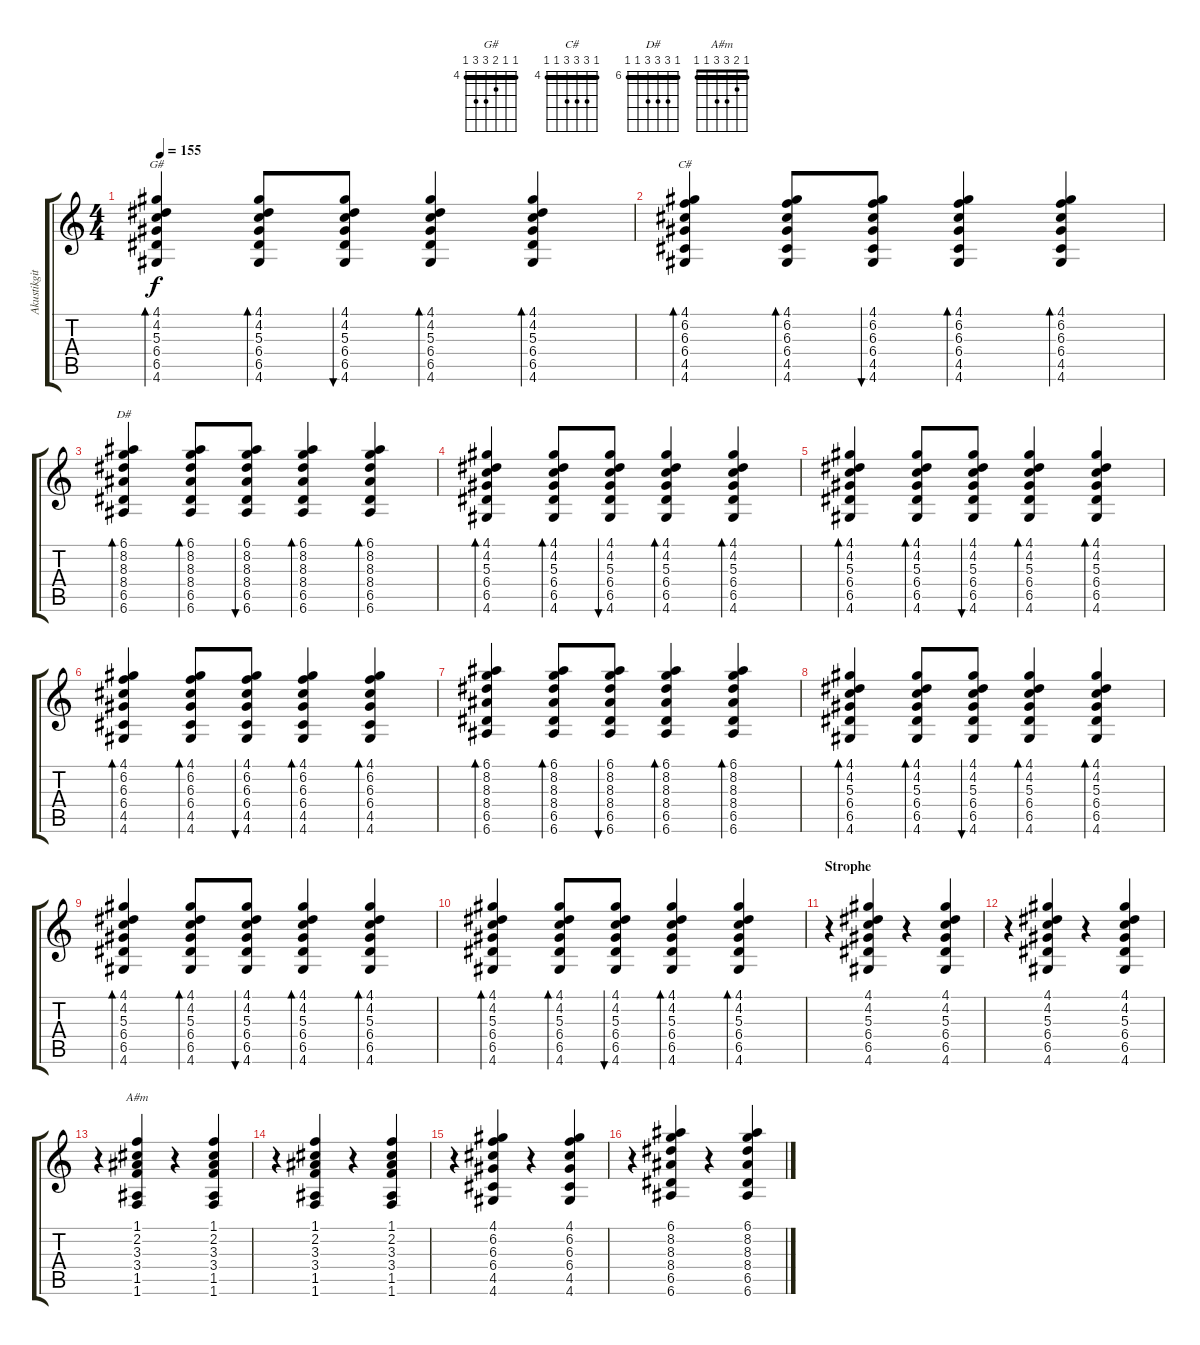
\track ("Akustikgitarre" "Akustikgit") {instrument acousticguitarsteel}
\staff {score tabs}
\tuning (E4 B3 G3 D3 A2 E2) {hide}
\chord ("G#" 4 4 5 6 6 4) {firstfret 4 barre 4}
\chord ("C#" 4 6 6 6 4 4) {firstfret 4 barre 4}
\chord ("D#" 6 8 8 8 6 6) {firstfret 6 barre 6}
\chord ("A#m" 1 2 3 3 1 1) {barre 1}
\ts (4 4)
\tempo 155
\clef g2
\ks c
(4.1 4.2 5.3 6.4 6.5 4.6).4{bd 120 ch "G#" dy f instrument acousticguitarsteel} (4.1 4.2 5.3 6.4 6.5 4.6).8{bd 120} (4.1 4.2 5.3 6.4 6.5 4.6).8{bu 120} (4.1 4.2 5.3 6.4 6.5 4.6).4{bd 120} (4.1 4.2 5.3 6.4 6.5 4.6).4{bd 120} |
(4.1 6.2 6.3 6.4 4.5 4.6).4{bd 120 ch "C#"} (4.1 6.2 6.3 6.4 4.5 4.6).8{bd 120} (4.1 6.2 6.3 6.4 4.5 4.6).8{bu 120} (4.1 6.2 6.3 6.4 4.5 4.6).4{bd 120} (4.1 6.2 6.3 6.4 4.5 4.6).4{bd 120} |
(6.1 8.2 8.3 8.4 6.5 6.6).4{bd 120 ch "D#"} (6.1 8.2 8.3 8.4 6.5 6.6).8{bd 120} (6.1 8.2 8.3 8.4 6.5 6.6).8{bu 120} (6.1 8.2 8.3 8.4 6.5 6.6).4{bd 120} (6.1 8.2 8.3 8.4 6.5 6.6).4{bd 120} |
(4.1 4.2 5.3 6.4 6.5 4.6).4{bd 120} (4.1 4.2 5.3 6.4 6.5 4.6).8{bd 120} (4.1 4.2 5.3 6.4 6.5 4.6).8{bu 120} (4.1 4.2 5.3 6.4 6.5 4.6).4{bd 120} (4.1 4.2 5.3 6.4 6.5 4.6).4{bd 120} |
(4.1 4.2 5.3 6.4 6.5 4.6).4{bd 120} (4.1 4.2 5.3 6.4 6.5 4.6).8{bd 120} (4.1 4.2 5.3 6.4 6.5 4.6).8{bu 120} (4.1 4.2 5.3 6.4 6.5 4.6).4{bd 120} (4.1 4.2 5.3 6.4 6.5 4.6).4{bd 120} |
(4.1 6.2 6.3 6.4 4.5 4.6).4{bd 120} (4.1 6.2 6.3 6.4 4.5 4.6).8{bd 120} (4.1 6.2 6.3 6.4 4.5 4.6).8{bu 120} (4.1 6.2 6.3 6.4 4.5 4.6).4{bd 120} (4.1 6.2 6.3 6.4 4.5 4.6).4{bd 120} |
(6.1 8.2 8.3 8.4 6.5 6.6).4{bd 120} (6.1 8.2 8.3 8.4 6.5 6.6).8{bd 120} (6.1 8.2 8.3 8.4 6.5 6.6).8{bu 120} (6.1 8.2 8.3 8.4 6.5 6.6).4{bd 120} (6.1 8.2 8.3 8.4 6.5 6.6).4{bd 120} |
(4.1 4.2 5.3 6.4 6.5 4.6).4{bd 120} (4.1 4.2 5.3 6.4 6.5 4.6).8{bd 120} (4.1 4.2 5.3 6.4 6.5 4.6).8{bu 120} (4.1 4.2 5.3 6.4 6.5 4.6).4{bd 120} (4.1 4.2 5.3 6.4 6.5 4.6).4{bd 120} |
(4.1 4.2 5.3 6.4 6.5 4.6).4{bd 120} (4.1 4.2 5.3 6.4 6.5 4.6).8{bd 120} (4.1 4.2 5.3 6.4 6.5 4.6).8{bu 120} (4.1 4.2 5.3 6.4 6.5 4.6).4{bd 120} (4.1 4.2 5.3 6.4 6.5 4.6).4{bd 120} |
(4.1 4.2 5.3 6.4 6.5 4.6).4{bd 120} (4.1 4.2 5.3 6.4 6.5 4.6).8{bd 120} (4.1 4.2 5.3 6.4 6.5 4.6).8{bu 120} (4.1 4.2 5.3 6.4 6.5 4.6).4{bd 120} (4.1 4.2 5.3 6.4 6.5 4.6).4{bd 120} |
\section ("" "Strophe")
r.4 (4.1 4.2 5.3 6.4 6.5 4.6).4 r.4 (4.1 4.2 5.3 6.4 6.5 4.6).4 |
r.4 (4.1 4.2 5.3 6.4 6.5 4.6).4 r.4 (4.1 4.2 5.3 6.4 6.5 4.6).4 |
r.4 (1.1 2.2 3.3 3.4 1.5 1.6).4{ch "A#m"} r.4 (1.1 2.2 3.3 3.4 1.5 1.6).4 |
r.4 (1.1 2.2 3.3 3.4 1.5 1.6).4 r.4 (1.1 2.2 3.3 3.4 1.5 1.6).4 |
r.4 (4.1 6.2 6.3 6.4 4.5 4.6).4 r.4 (4.1 6.2 6.3 6.4 4.5 4.6).4 |
r.4 (6.1 8.2 8.3 8.4 6.5 6.6).4 r.4 (6.1 8.2 8.3 8.4 6.5 6.6).4
